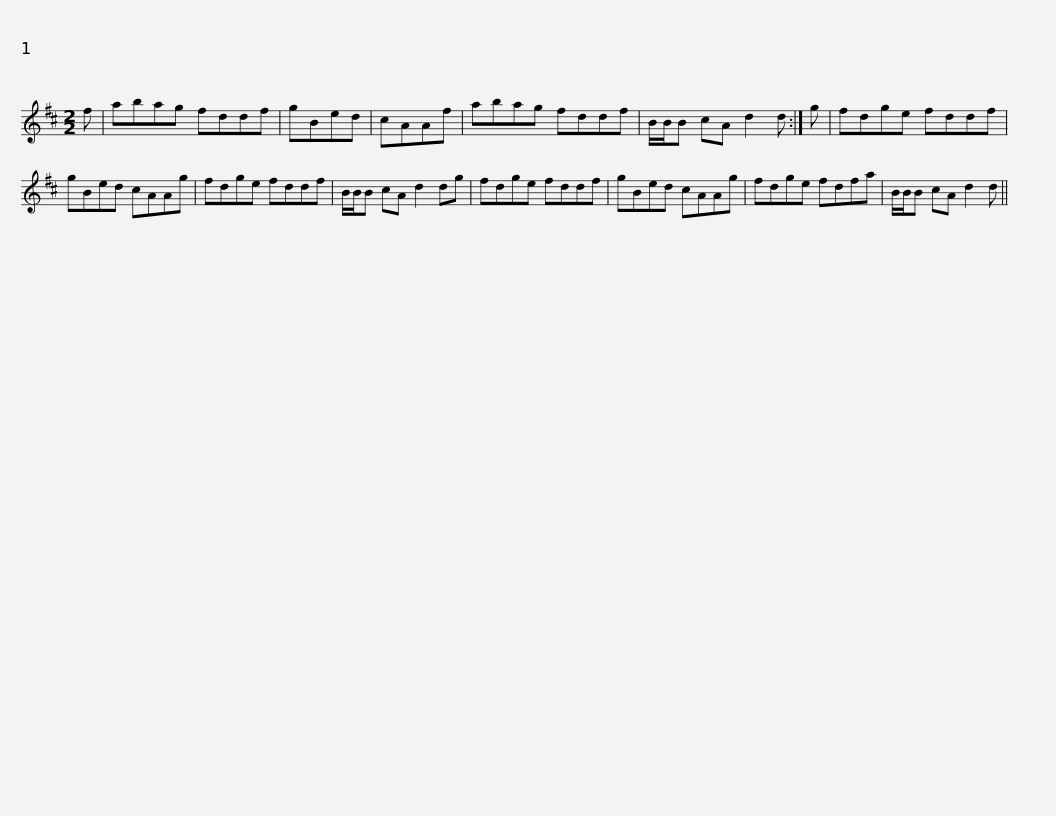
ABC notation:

X:1
L:1/8
M:2/2
I:linebreak $
K:D
V:1 treble
V:1
 f | abag fddf | gBed | cAAf | abag fddf | %5
 B/B/B cA d2 d :| g |$ fdge fddf | gBed cAAg | fdge fddf | %10
 B/B/B cA d2 dg | fdge fddf |$ gBed cAAg | fdge fdfa | B/B/B cA d2 d || %15
